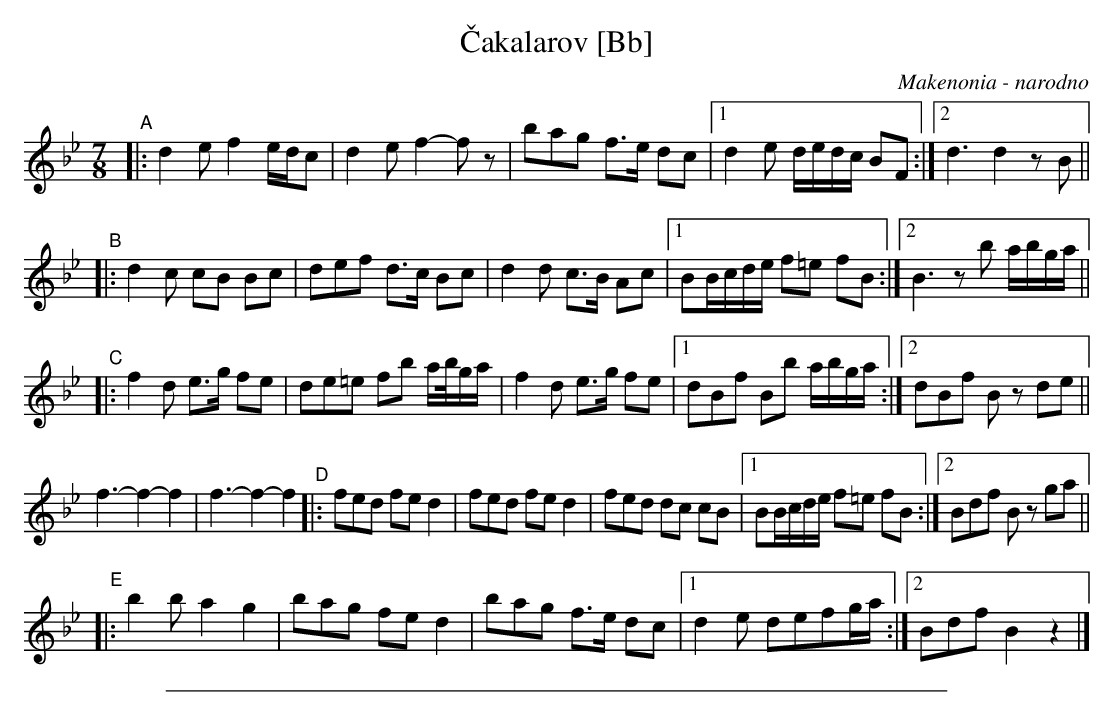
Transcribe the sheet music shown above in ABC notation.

X:1
T: \vCakalarov [Bb]
O: Makenonia - narodno
M: 7/8
L: 1/8
K: Bb
"A"|: d2e f2 e/d/c | d2e f2- fz | bag f>e dc |1 d2e d/e/d/c/ BF :|2 d3 d2 zB ||
"B"|: d2c cB Bc | def d>c Bc | d2d c>B Ac |1 BB/c/d/e/ f=e fB :|2 B3 zb a/b/g/a/ ||
"C"|: f2d e>g fe | de=e fb a/b//g/a/ | f2d e>g fe |1dBf Bb a/b/g/a/ :|2 dBf Bz de ||
      f3- f2- f2 | f3- f2- f2 \
"D"|: fed fe d2 | fed fe d2 | fed dc cB |1 BB/c/d/e/ f=e fB :|2 Bdf Bz ga ||
"E"|: b2b a2 g2 | bag fe d2 | bag f>e dc |1 d2e defg/a/ :|2 Bdf B2 z2 |]
